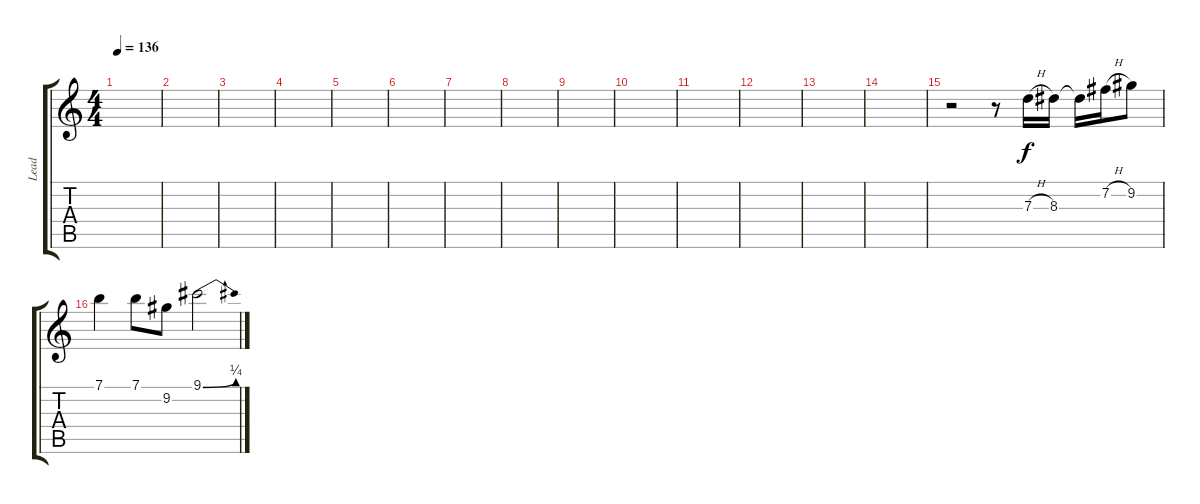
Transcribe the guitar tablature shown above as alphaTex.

\track ("Lead" "Lead") {instrument distortionguitar}
\staff {score tabs}
\tuning (E4 B3 G3 D3 A2 E2) {hide}
\ts (4 4)
\tempo 136
\clef g2
\ks c
|
|
|
|
|
|
|
|
|
|
|
|
|
|
r.2 r.8 7.3{h}.16 8.3.16 8.3{t}.16 7.2{h}.16 9.2.8 |
7.1.4 7.1.8 9.2.8 9.1{be (bend 0 0 60 1)}.2
